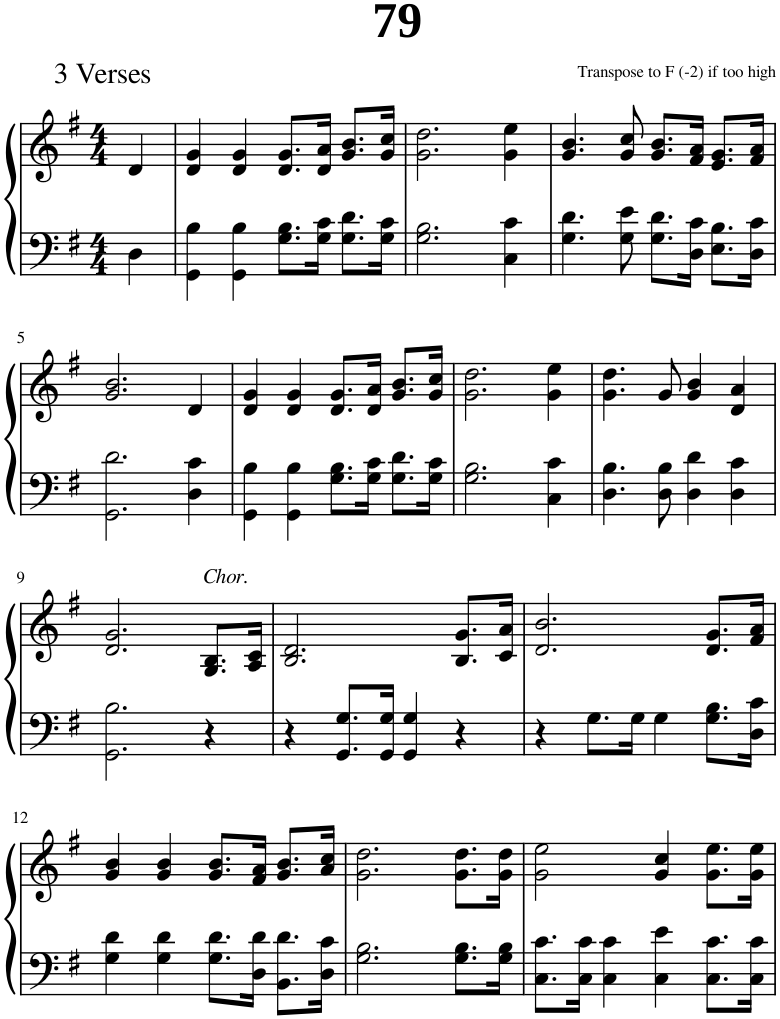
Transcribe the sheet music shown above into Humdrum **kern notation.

**kern	**kern
*part1	*part1
*staff2	*staff1
*I"Piano	*
*I'Pno.	*
*clefF4	*clefG2
*k[f#]	*k[f#]
*M4/4	*M4/4
=1	=1
4D\	4d/
=2	=2
4GG\ 4B\	4d/ 4g/
4GG\ 4B\	4d/ 4g/
8.G\ 8.B\L	8.d/ 8.g/L
16G\ 16c\Jk	16d/ 16a/Jk
8.G\ 8.d\L	8.g/ 8.b/L
16G\ 16c\Jk	16g/ 16cc/Jk
=3	=3
2.G\ 2.B\	2.g\ 2.dd\
4C\ 4c\	4g\ 4ee\
=4	=4
4.G\ 4.d\	4.g/ 4.b/
8G\ 8e\	8g/ 8cc/
8.G\ 8.d\L	8.g/ 8.b/L
16D\ 16c\Jk	16f#/ 16a/Jk
8.E\ 8.B\L	8.e/ 8.g/L
16D\ 16c\Jk	16f#/ 16a/Jk
!!LO:LB:g=z
=5	=5
2.GG\ 2.d\	2.g/ 2.b/
4D\ 4c\	4d/
=6	=6
4GG\ 4B\	4d/ 4g/
4GG\ 4B\	4d/ 4g/
8.G\ 8.B\L	8.d/ 8.g/L
16G\ 16c\Jk	16d/ 16a/Jk
8.G\ 8.d\L	8.g/ 8.b/L
16G\ 16c\Jk	16g/ 16cc/Jk
=7	=7
2.G\ 2.B\	2.g\ 2.dd\
4C\ 4c\	4g\ 4ee\
=8	=8
4.D\ 4.B\	4.g\ 4.dd\
8D\ 8B\	8g/
4D\ 4d\	4g/ 4b/
4D\ 4c\	4d/ 4a/
!!LO:LB:g=z
=9	=9
2.GG\ 2.B\	2.d/ 2.g/
!	!LO:TX:a:i:t=Chor.
4r	8.G/ 8.B/L
.	16A/ 16c/Jk
=10	=10
4r	2.B/ 2.d/
8.GG/ 8.G/L	.
16GG/ 16G/Jk	.
4GG/ 4G/	.
4r	8.B/ 8.g/L
.	16c/ 16a/Jk
=11	=11
4r	2.d/ 2.b/
8.G\L	.
16G\Jk	.
4G\	.
8.G\ 8.B\L	8.d/ 8.g/L
16D\ 16c\Jk	16f#/ 16a/Jk
!!LO:LB:g=z
=12	=12
4G\ 4d\	4g/ 4b/
4G\ 4d\	4g/ 4b/
8.G\ 8.d\L	8.g/ 8.b/L
16D\ 16d\Jk	16f#/ 16a/Jk
8.BB\ 8.d\L	8.g/ 8.b/L
16D\ 16c\Jk	16a/ 16cc/Jk
=13	=13
2.G\ 2.B\	2.g\ 2.dd\
8.G\ 8.B\L	8.g\ 8.dd\L
16G\ 16B\Jk	16g\ 16dd\Jk
=14	=14
8.C\ 8.c\L	2g\ 2ee\
16C\ 16c\Jk	.
4C\ 4c\	.
4C\ 4e\	4g/ 4cc/
8.C\ 8.c\L	8.g\ 8.ee\L
16C\ 16c\Jk	16g\ 16ee\Jk
=	=
*-	*-
